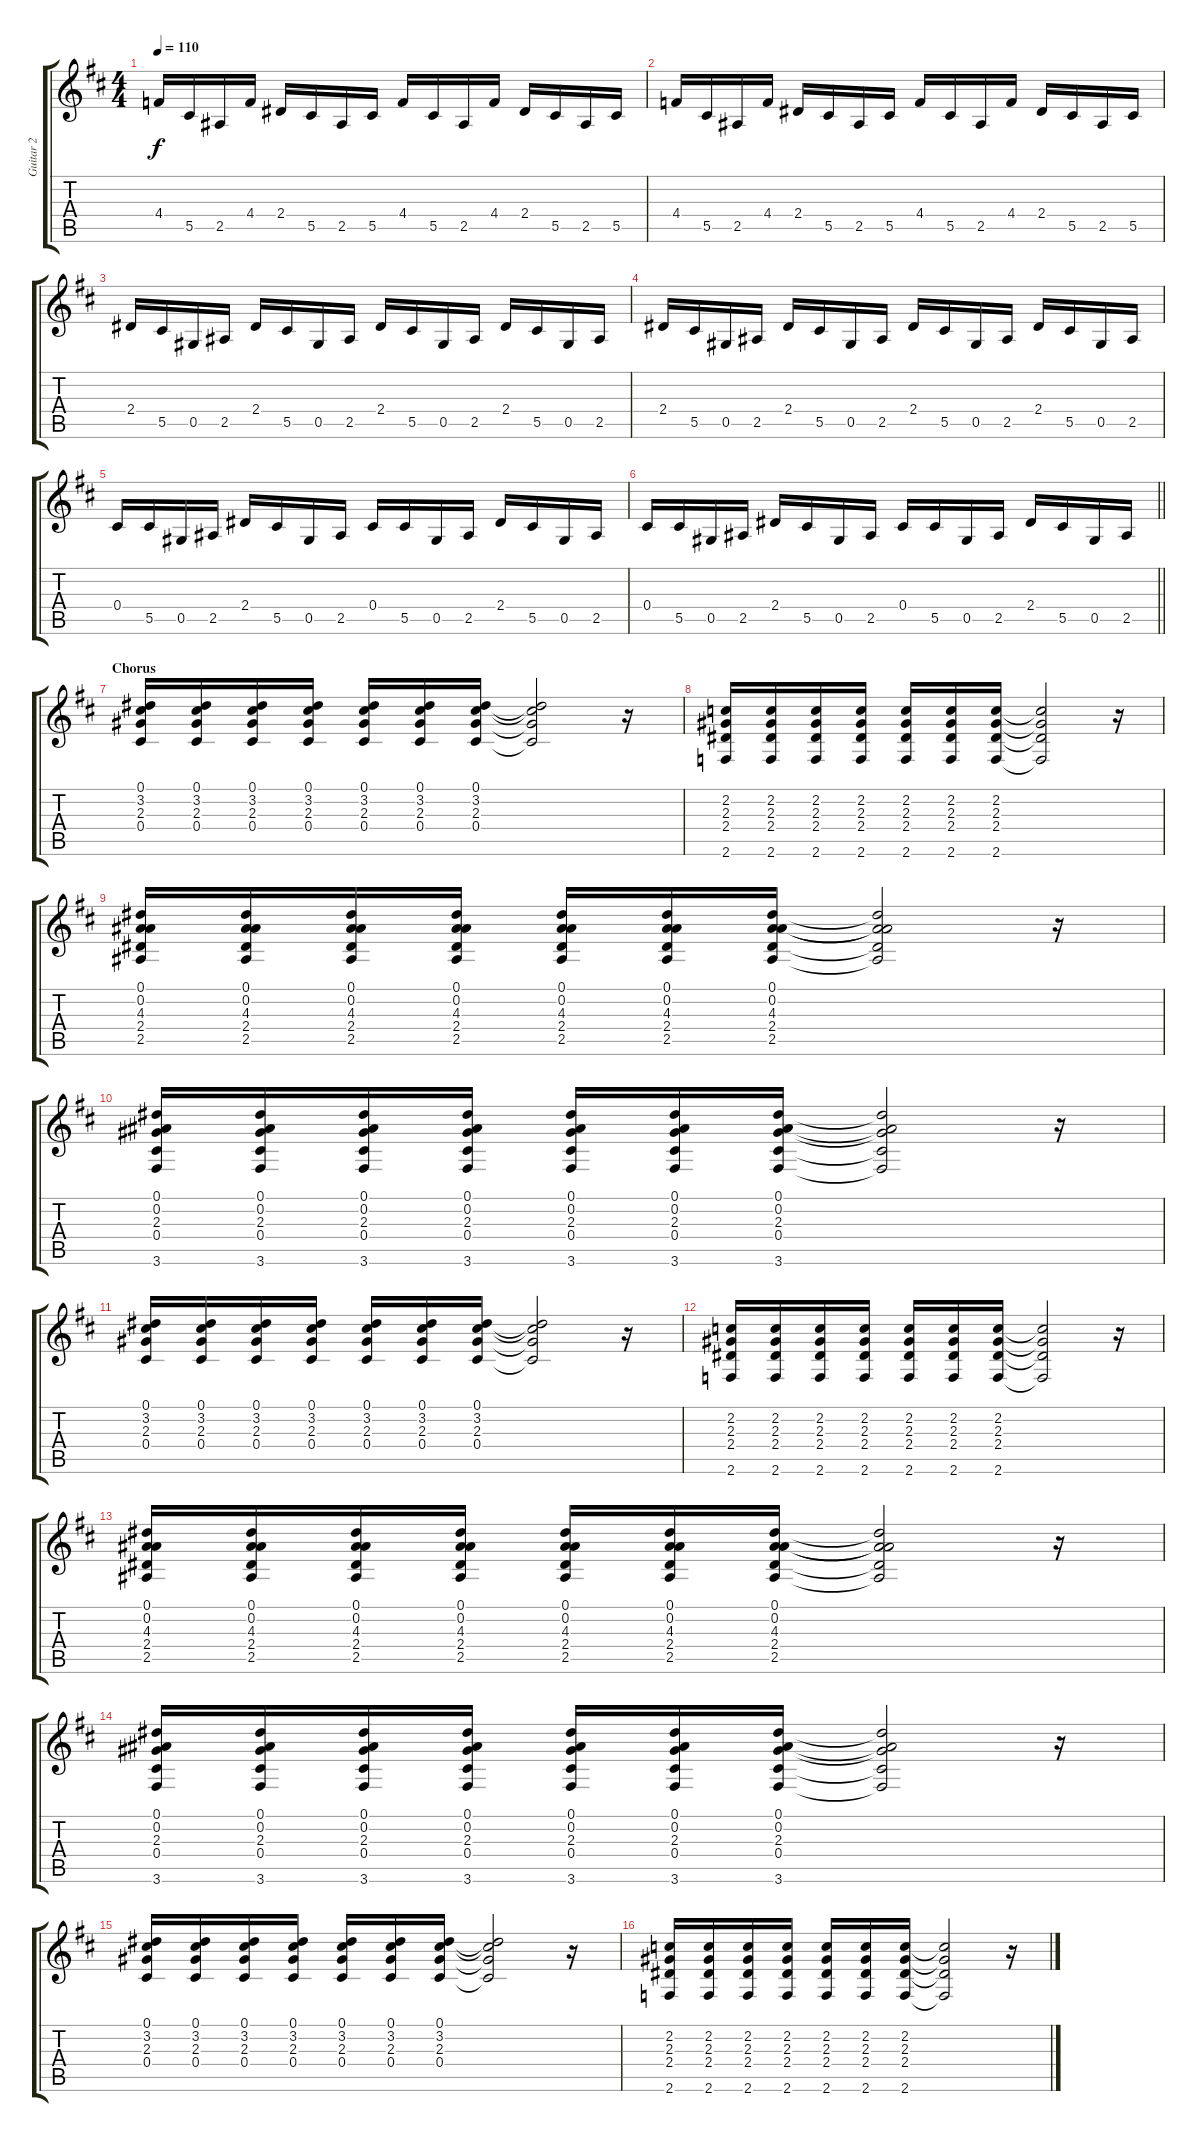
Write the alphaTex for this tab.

\track ("Guitar 2" "Guitar 2") {instrument acousticguitarsteel}
\staff {score tabs}
\tuning (Eb4 Bb3 Gb3 Db3 Ab2 Eb2) {hide}
\ts (4 4)
\tempo 110
\clef g2
\ks d
4.4.16{dy f} 5.5.16 2.5.16 4.4.16 2.4.16 5.5.16 2.5.16 5.5.16 4.4.16 5.5.16 2.5.16 4.4.16 2.4.16 5.5.16 2.5.16 5.5.16 |
4.4.16 5.5.16 2.5.16 4.4.16 2.4.16 5.5.16 2.5.16 5.5.16 4.4.16 5.5.16 2.5.16 4.4.16 2.4.16 5.5.16 2.5.16 5.5.16 |
2.4.16 5.5.16 0.5.16 2.5.16 2.4.16 5.5.16 0.5.16 2.5.16 2.4.16 5.5.16 0.5.16 2.5.16 2.4.16 5.5.16 0.5.16 2.5.16 |
2.4.16 5.5.16 0.5.16 2.5.16 2.4.16 5.5.16 0.5.16 2.5.16 2.4.16 5.5.16 0.5.16 2.5.16 2.4.16 5.5.16 0.5.16 2.5.16 |
0.4.16 5.5.16 0.5.16 2.5.16 2.4.16 5.5.16 0.5.16 2.5.16 0.4.16 5.5.16 0.5.16 2.5.16 2.4.16 5.5.16 0.5.16 2.5.16 |
\barLineRight lightlight
0.4.16 5.5.16 0.5.16 2.5.16 2.4.16 5.5.16 0.5.16 2.5.16 0.4.16 5.5.16 0.5.16 2.5.16 2.4.16 5.5.16 0.5.16 2.5.16 |
\section ("" "Chorus")
(0.1 3.2 2.3 0.4).16{volume 12 instrument overdrivenguitar} (0.1 3.2 2.3 0.4).16 (0.1 3.2 2.3 0.4).16 (0.1 3.2 2.3 0.4).16 (0.1 3.2 2.3 0.4).16 (0.1 3.2 2.3 0.4).16 (0.1 3.2 2.3 0.4).16 (0.1{t} 3.2{t} 2.3{t} 0.4{t}).2 r.16 |
(2.2 2.3 2.4 2.6).16 (2.2 2.3 2.4 2.6).16 (2.2 2.3 2.4 2.6).16 (2.2 2.3 2.4 2.6).16 (2.2 2.3 2.4 2.6).16 (2.2 2.3 2.4 2.6).16 (2.2 2.3 2.4 2.6).16 (2.2{t} 2.3{t} 2.4{t} 2.6{t}).2 r.16 |
(0.1 0.2 4.3 2.4 2.5).16 (0.1 0.2 4.3 2.4 2.5).16 (0.1 0.2 4.3 2.4 2.5).16 (0.1 0.2 4.3 2.4 2.5).16 (0.1 0.2 4.3 2.4 2.5).16 (0.1 0.2 4.3 2.4 2.5).16 (0.1 0.2 4.3 2.4 2.5).16 (0.1{t} 0.2{t} 4.3{t} 2.4{t} 2.5{t}).2 r.16 |
(0.1 0.2 2.3 0.4 3.6).16 (0.1 0.2 2.3 0.4 3.6).16 (0.1 0.2 2.3 0.4 3.6).16 (0.1 0.2 2.3 0.4 3.6).16 (0.1 0.2 2.3 0.4 3.6).16 (0.1 0.2 2.3 0.4 3.6).16 (0.1 0.2 2.3 0.4 3.6).16 (0.1{t} 0.2{t} 2.3{t} 0.4{t} 3.6{t}).2 r.16 |
(0.1 3.2 2.3 0.4).16 (0.1 3.2 2.3 0.4).16 (0.1 3.2 2.3 0.4).16 (0.1 3.2 2.3 0.4).16 (0.1 3.2 2.3 0.4).16 (0.1 3.2 2.3 0.4).16 (0.1 3.2 2.3 0.4).16 (0.1{t} 3.2{t} 2.3{t} 0.4{t}).2 r.16 |
(2.2 2.3 2.4 2.6).16 (2.2 2.3 2.4 2.6).16 (2.2 2.3 2.4 2.6).16 (2.2 2.3 2.4 2.6).16 (2.2 2.3 2.4 2.6).16 (2.2 2.3 2.4 2.6).16 (2.2 2.3 2.4 2.6).16 (2.2{t} 2.3{t} 2.4{t} 2.6{t}).2 r.16 |
(0.1 0.2 4.3 2.4 2.5).16 (0.1 0.2 4.3 2.4 2.5).16 (0.1 0.2 4.3 2.4 2.5).16 (0.1 0.2 4.3 2.4 2.5).16 (0.1 0.2 4.3 2.4 2.5).16 (0.1 0.2 4.3 2.4 2.5).16 (0.1 0.2 4.3 2.4 2.5).16 (0.1{t} 0.2{t} 4.3{t} 2.4{t} 2.5{t}).2 r.16 |
(0.1 0.2 2.3 0.4 3.6).16 (0.1 0.2 2.3 0.4 3.6).16 (0.1 0.2 2.3 0.4 3.6).16 (0.1 0.2 2.3 0.4 3.6).16 (0.1 0.2 2.3 0.4 3.6).16 (0.1 0.2 2.3 0.4 3.6).16 (0.1 0.2 2.3 0.4 3.6).16 (0.1{t} 0.2{t} 2.3{t} 0.4{t} 3.6{t}).2 r.16 |
(0.1 3.2 2.3 0.4).16 (0.1 3.2 2.3 0.4).16 (0.1 3.2 2.3 0.4).16 (0.1 3.2 2.3 0.4).16 (0.1 3.2 2.3 0.4).16 (0.1 3.2 2.3 0.4).16 (0.1 3.2 2.3 0.4).16 (0.1{t} 3.2{t} 2.3{t} 0.4{t}).2 r.16 |
(2.2 2.3 2.4 2.6).16 (2.2 2.3 2.4 2.6).16 (2.2 2.3 2.4 2.6).16 (2.2 2.3 2.4 2.6).16 (2.2 2.3 2.4 2.6).16 (2.2 2.3 2.4 2.6).16 (2.2 2.3 2.4 2.6).16 (2.2{t} 2.3{t} 2.4{t} 2.6{t}).2 r.16
